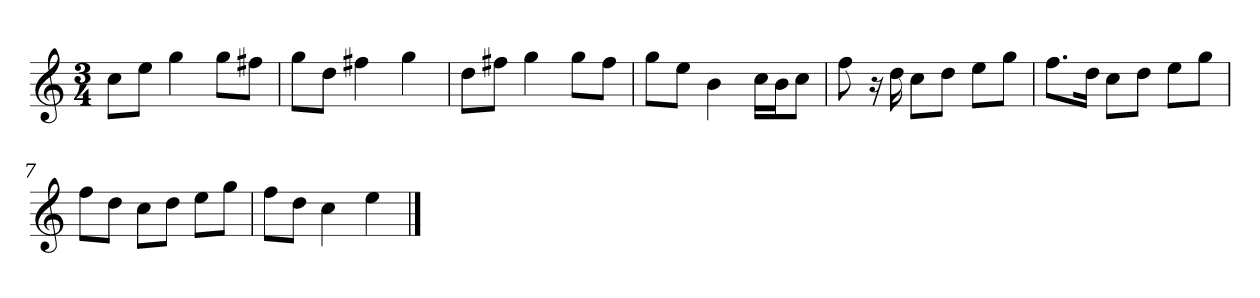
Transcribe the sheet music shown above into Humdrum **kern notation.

**kern
*part1
*staff1
*clefG2
*k[]
*C:
*M3/4
=
8cc\L
8ee\J
4gg
8gg\L
8ff#X\J
=2
8gg\L
8dd\J
4ff#X
4gg
=3
8dd\L
8ff#X\J
4gg
8gg\L
8ff#\J
=4
8gg\L
8ee\J
4b
16cc\LL
16b\J
8cc\J
=5y
8ff
16r
16dd
8cc\L
8dd\J
8ee\L
8gg\J
=6
8.ff\L
16dd\Jk
8cc\L
8dd\J
8ee\L
8gg\J
=7
8ff\L
8dd\J
8cc\L
8dd\J
8ee\L
8gg\J
=8
8ff\L
8dd\J
4cc
4ee
==
*-
